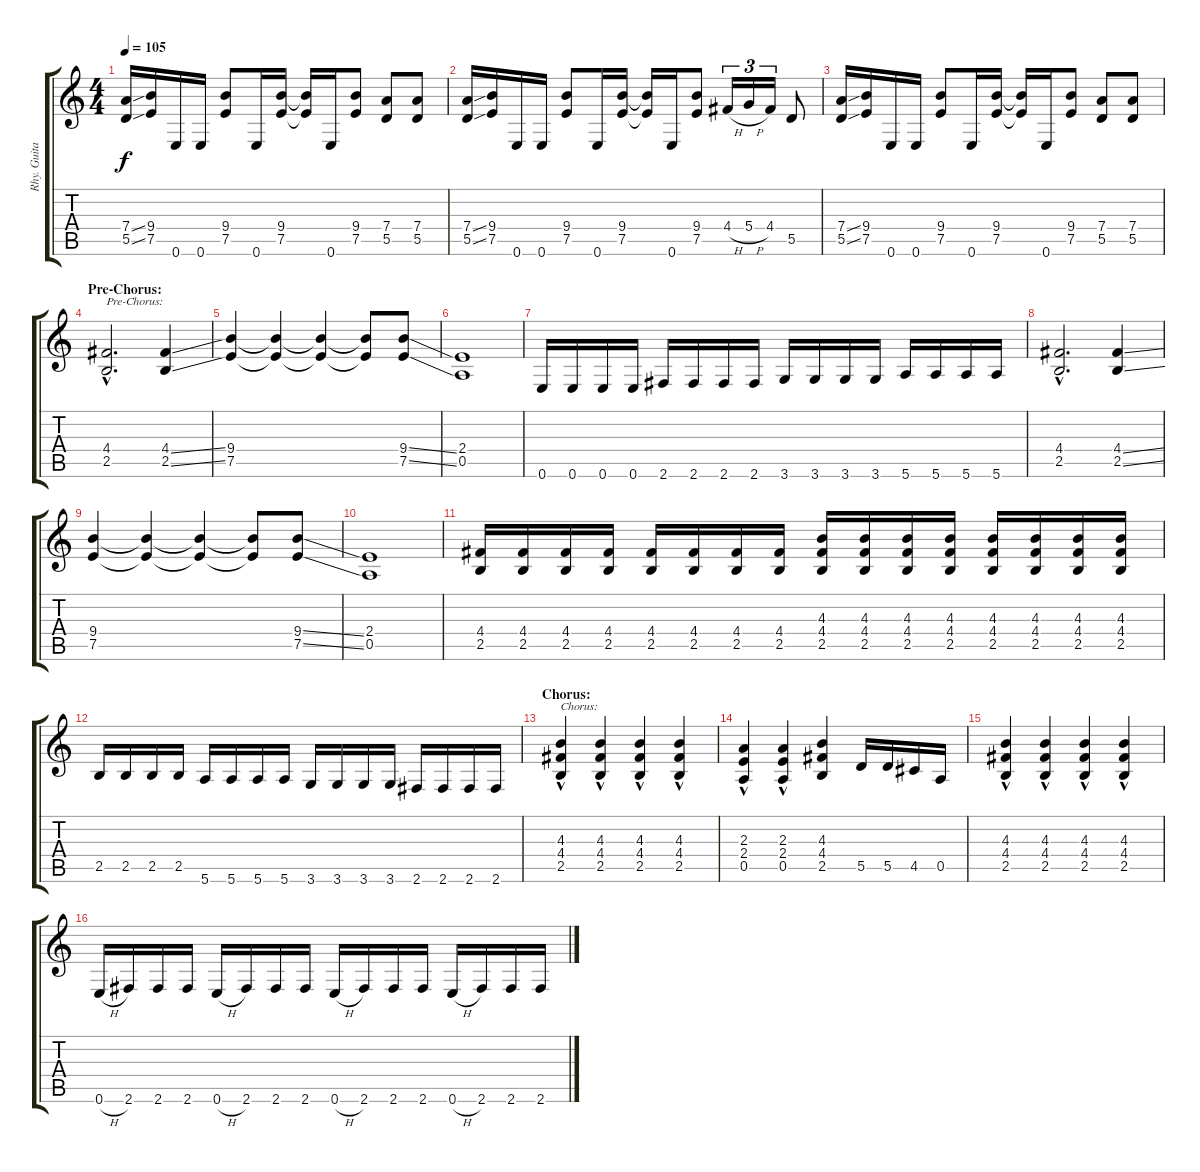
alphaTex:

\track ("Rhy. Guitar 1" "Rhy. Guita") {instrument overdrivenguitar}
\staff {score tabs}
\tuning (E4 B3 G3 D3 A2 E2) {hide}
\ts (4 4)
\tempo 105
\clef g2
\ks c
(7.4{ss} 5.5{ss}).16{dy f} (9.4 7.5).16 0.6.16 0.6.16 (9.4 7.5).8 0.6.16 (9.4 7.5).16 (9.4{t} 7.5{t}).16 0.6.16 (9.4 7.5).8 (7.4 5.5).8 (7.4 5.5).8 |
(7.4{ss} 5.5{ss}).16 (9.4 7.5).16 0.6.16 0.6.16 (9.4 7.5).8 0.6.16 (9.4 7.5).16 (9.4{t} 7.5{t}).16 0.6.16 (9.4 7.5).8 4.4{h}.16{tu (3 2)} 5.4{h}.16{tu (3 2)} 4.4.16{tu (3 2)} 5.5.8 |
(7.4{ss} 5.5{ss}).16 (9.4 7.5).16 0.6.16 0.6.16 (9.4 7.5).8 0.6.16 (9.4 7.5).16 (9.4{t} 7.5{t}).16 0.6.16 (9.4 7.5).8 (7.4 5.5).8 (7.4 5.5).8 |
\section ("" "Pre-Chorus:")
(4.4{hac} 2.5{hac}).2{d txt "Pre-Chorus:"} (4.4{ss} 2.5{ss}).4 |
(9.4 7.5).4 (9.4{t} 7.5{t}).4 (9.4{t} 7.5{t}).4 (9.4{t} 7.5{t}).8 (9.4{ss} 7.5{ss}).8 |
(2.4 0.5).1 |
0.6.16 0.6.16 0.6.16 0.6.16 2.6.16 2.6.16 2.6.16 2.6.16 3.6.16 3.6.16 3.6.16 3.6.16 5.6.16 5.6.16 5.6.16 5.6.16 |
(4.4{hac} 2.5{hac}).2{d} (4.4{ss} 2.5{ss}).4 |
(9.4 7.5).4 (9.4{t} 7.5{t}).4 (9.4{t} 7.5{t}).4 (9.4{t} 7.5{t}).8 (9.4{ss} 7.5{ss}).8 |
(2.4 0.5).1 |
(4.4 2.5).16 (4.4 2.5).16 (4.4 2.5).16 (4.4 2.5).16 (4.4 2.5).16 (4.4 2.5).16 (4.4 2.5).16 (4.4 2.5).16 (4.3 4.4 2.5).16 (4.3 4.4 2.5).16 (4.3 4.4 2.5).16 (4.3 4.4 2.5).16 (4.3 4.4 2.5).16 (4.3 4.4 2.5).16 (4.3 4.4 2.5).16 (4.3 4.4 2.5).16 |
2.5.16 2.5.16 2.5.16 2.5.16 5.6.16 5.6.16 5.6.16 5.6.16 3.6.16 3.6.16 3.6.16 3.6.16 2.6.16 2.6.16 2.6.16 2.6.16 |
\section ("" "Chorus:")
(4.3{hac} 4.4{hac} 2.5{hac}).4{txt "Chorus:"} (4.3{hac} 4.4{hac} 2.5{hac}).4 (4.3{hac} 4.4{hac} 2.5{hac}).4 (4.3{hac} 4.4{hac} 2.5{hac}).4 |
(2.3{hac} 2.4{hac} 0.5{hac}).4 (2.3{hac} 2.4{hac} 0.5{hac}).4 (4.3 4.4 2.5).4 5.5.16 5.5.16 4.5.16 0.5.16 |
(4.3{hac} 4.4{hac} 2.5{hac}).4 (4.3{hac} 4.4{hac} 2.5{hac}).4 (4.3{hac} 4.4{hac} 2.5{hac}).4 (4.3{hac} 4.4{hac} 2.5{hac}).4 |
0.6{h}.16 2.6.16 2.6.16 2.6.16 0.6{h}.16 2.6.16 2.6.16 2.6.16 0.6{h}.16 2.6.16 2.6.16 2.6.16 0.6{h}.16 2.6.16 2.6.16 2.6.16
